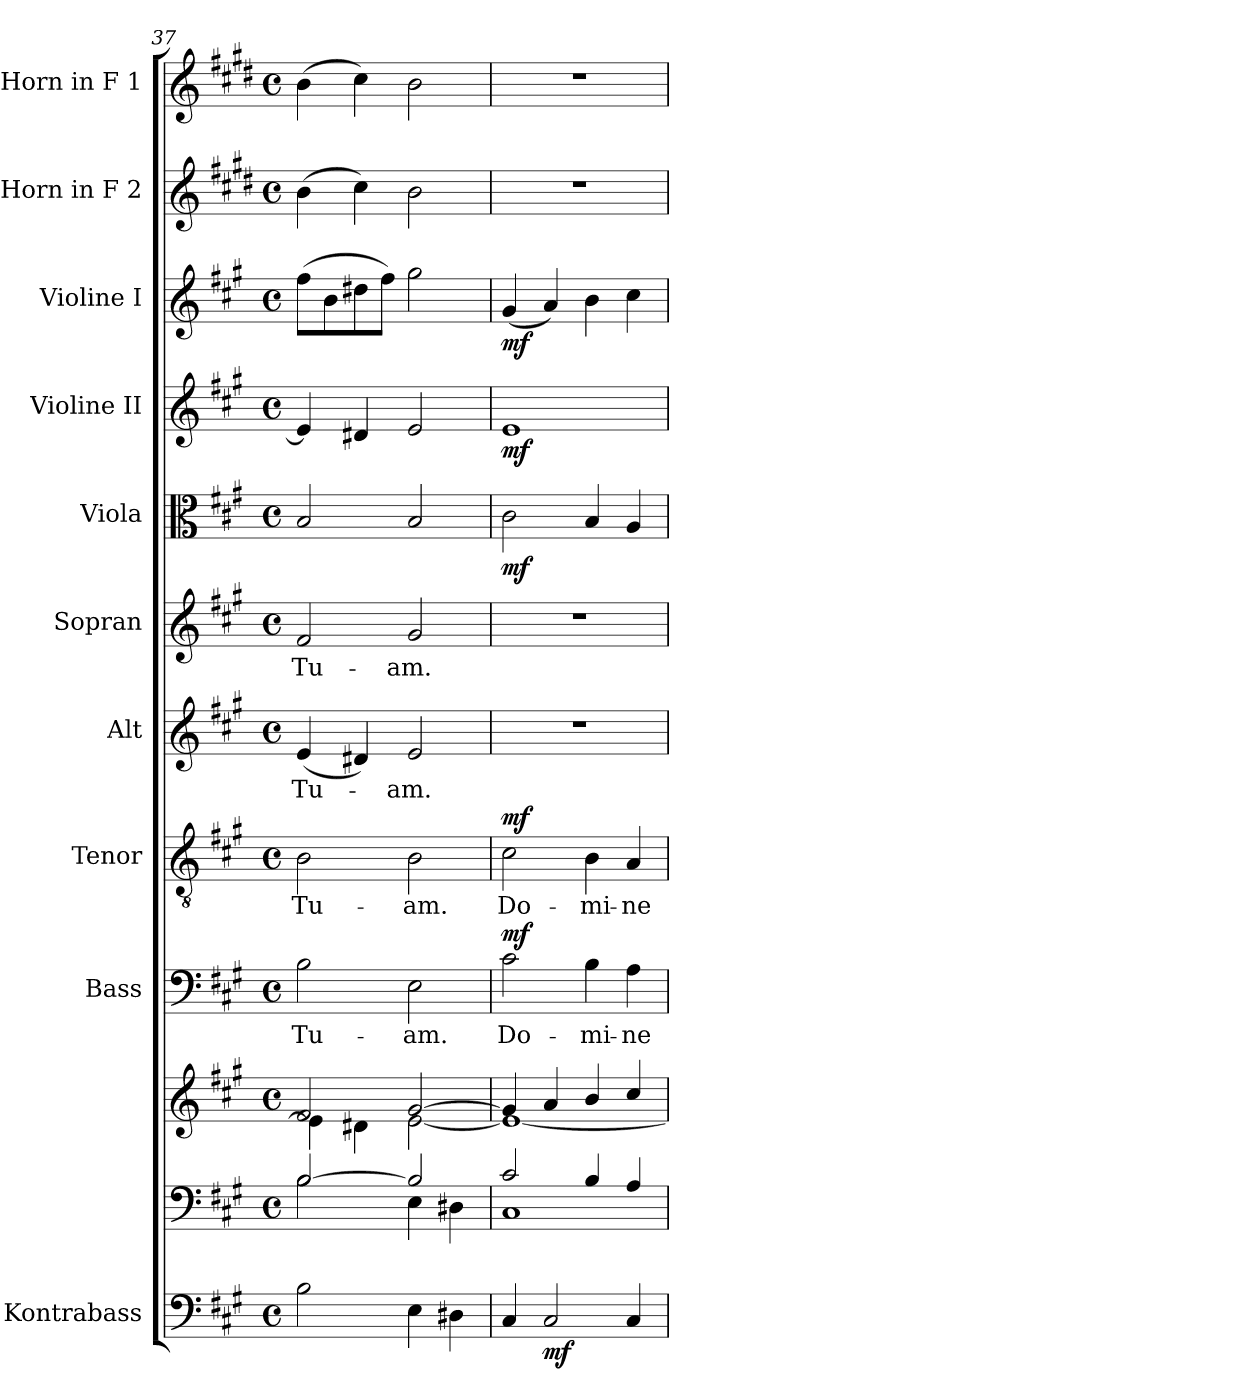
**kern	**dynam	**kern	**kern	**kern	**text	**dynam	**kern	**text	**dynam	**kern	**text	**kern	**text	**kern	**dynam	**kern	**dynam	**kern	**dynam	**kern	**kern
*part11	*part11	*part10	*part10	*part9	*part9	*part9	*part8	*part8	*part8	*part7	*part7	*part6	*part6	*part5	*part5	*part4	*part4	*part3	*part3	*part2	*part1
*staff12	*staff12	*staff11	*staff10	*staff9	*staff9	*staff9	*staff8	*staff8	*staff8	*staff7	*staff7	*staff6	*staff6	*staff5	*staff5	*staff4	*staff4	*staff3	*staff3	*staff2	*staff1
*I"Kontrabass	*	*	*	*I"Bass	*	*	*I"Tenor	*	*	*I"Alt	*	*I"Sopran	*	*I"Viola	*	*I"Violine II	*	*I"Violine I	*	*I"Horn in F 2	*I"Horn in F 1
*I'Kb.	*	*	*	*I'B.	*	*	*I'T.	*	*	*I'A.	*	*I'S.	*	*I'Vla.	*	*I'Vl. II	*	*I'Vl. I	*	*	*
*clefF4	*	*clefF4	*clefG2	*clefF4	*	*	*clefGv2	*	*	*clefG2	*	*clefG2	*	*clefC3	*	*clefG2	*	*clefG2	*	*clefG2	*clefG2
*ITrd7c12	*	*	*	*	*	*	*	*	*	*	*	*	*	*	*	*	*	*	*	*ITrd4c7	*ITrd4c7
*k[f#c#g#]	*	*k[f#c#g#]	*k[f#c#g#]	*k[f#c#g#]	*	*	*k[f#c#g#]	*	*	*k[f#c#g#]	*	*k[f#c#g#]	*	*k[f#c#g#]	*	*k[f#c#g#]	*	*k[f#c#g#]	*	*k[f#c#g#]	*k[f#c#g#]
*A:	*	*A:	*A:	*A:	*	*	*A:	*	*	*A:	*	*A:	*	*A:	*	*A:	*	*A:	*	*A:	*A:
*M4/4	*	*M4/4	*M4/4	*M4/4	*	*	*M4/4	*	*	*M4/4	*	*M4/4	*	*M4/4	*	*M4/4	*	*M4/4	*	*M4/4	*M4/4
*met(c)	*	*met(c)	*met(c)	*met(c)	*	*	*met(c)	*	*	*met(c)	*	*met(c)	*	*met(c)	*	*met(c)	*	*met(c)	*	*met(c)	*met(c)
=37	=37	=37	=37	=37	=37	=37	=37	=37	=37	=37	=37	=37	=37	=37	=37	=37	=37	=37	=37	=37	=37
*	*	*^	*^	*	*	*	*	*	*	*	*	*	*	*	*	*	*	*	*	*	*
!	!	!	!	!	!	!	!LO:LY:b	!	!	!LO:LY:b	!	!	!LO:LY:b	!	!LO:LY:b	!	!	!	!	!	!	!	!
2BB\	.	[>2B/	2B\	2f#/	4e\]	2B\	Tu-	.	2B\	Tu-	.	(<4e/	Tu-	2f#/	Tu-	2B/	.	4e/]	.	(>8ff#\L	.	(>4e\	(>4e\
.	.	.	.	.	.	.	.	.	.	.	.	.	.	.	.	.	.	.	.	8b\	.	.	.
.	.	.	.	.	4d#X\	.	.	.	.	.	.	4d#X/)	.	.	.	.	.	4d#X/	.	8dd#X\	.	4f#\)	4f#\)
.	.	.	.	.	.	.	.	.	.	.	.	.	.	.	.	.	.	.	.	8ff#\J)	.	.	.
!	!	!	!	!	!	!	!LO:LY:b	!	!	!LO:LY:b	!	!	!LO:LY:b	!	!LO:LY:b	!	!	!	!	!	!	!	!
4EE\	.	2B/]	4E\	[>2g#/	[<2e\	2E\	-am.	.	2B\	-am.	.	2e/	-am.	2g#/	-am.	2B/	.	2e/	.	2gg#\	.	2e\	2e\
4DD#X\	.	.	4D#X\	.	.	.	.	.	.	.	.	.	.	.	.	.	.	.	.	.	.	.	.
=38	=38	=38	=38	=38	=38	=38	=38	=38	=38	=38	=38	=38	=38	=38	=38	=38	=38	=38	=38	=38	=38	=38	=38
!	!	!	!	!	!	!	!LO:LY:b	!LO:DY:a	!	!LO:LY:b	!LO:DY:a	!	!	!	!	!	!LO:DY:b	!	!LO:DY:b	!	!LO:DY:b	!	!
4CC#/	.	2c#/	1C#	4g#/]	1e_	2c#\	Do-	mf	2c#\	Do-	mf	1r	.	1r	.	2c#\	mf	1e	mf	(<4g#/	mf	1r	1r
!	!LO:DY:b	!	!	!	!	!	!	!	!	!	!	!	!	!	!	!	!	!	!	!	!	!	!
2CC#/	mf	.	.	4a/	.	.	.	.	.	.	.	.	.	.	.	.	.	.	.	4a/)	.	.	.
!	!	!	!	!	!	!	!LO:LY:b	!	!	!LO:LY:b	!	!	!	!	!	!	!	!	!	!	!	!	!
.	.	4B/	.	4b/	.	4B\	-mi-	.	4B\	-mi-	.	.	.	.	.	4B/	.	.	.	4b\	.	.	.
!	!	!	!	!	!	!	!LO:LY:b	!	!	!LO:LY:b	!	!	!	!	!	!	!	!	!	!	!	!	!
4CC#/	.	4A/	.	4cc#/	.	4A\	-ne	.	4A/	-ne	.	.	.	.	.	4A/	.	.	.	4cc#\	.	.	.
*	*	*v	*v	*	*	*	*	*	*	*	*	*	*	*	*	*	*	*	*	*	*	*	*
*	*	*	*v	*v	*	*	*	*	*	*	*	*	*	*	*	*	*	*	*	*	*	*
=	=	=	=	=	=	=	=	=	=	=	=	=	=	=	=	=	=	=	=	=	=
*-	*-	*-	*-	*-	*-	*-	*-	*-	*-	*-	*-	*-	*-	*-	*-	*-	*-	*-	*-	*-	*-
